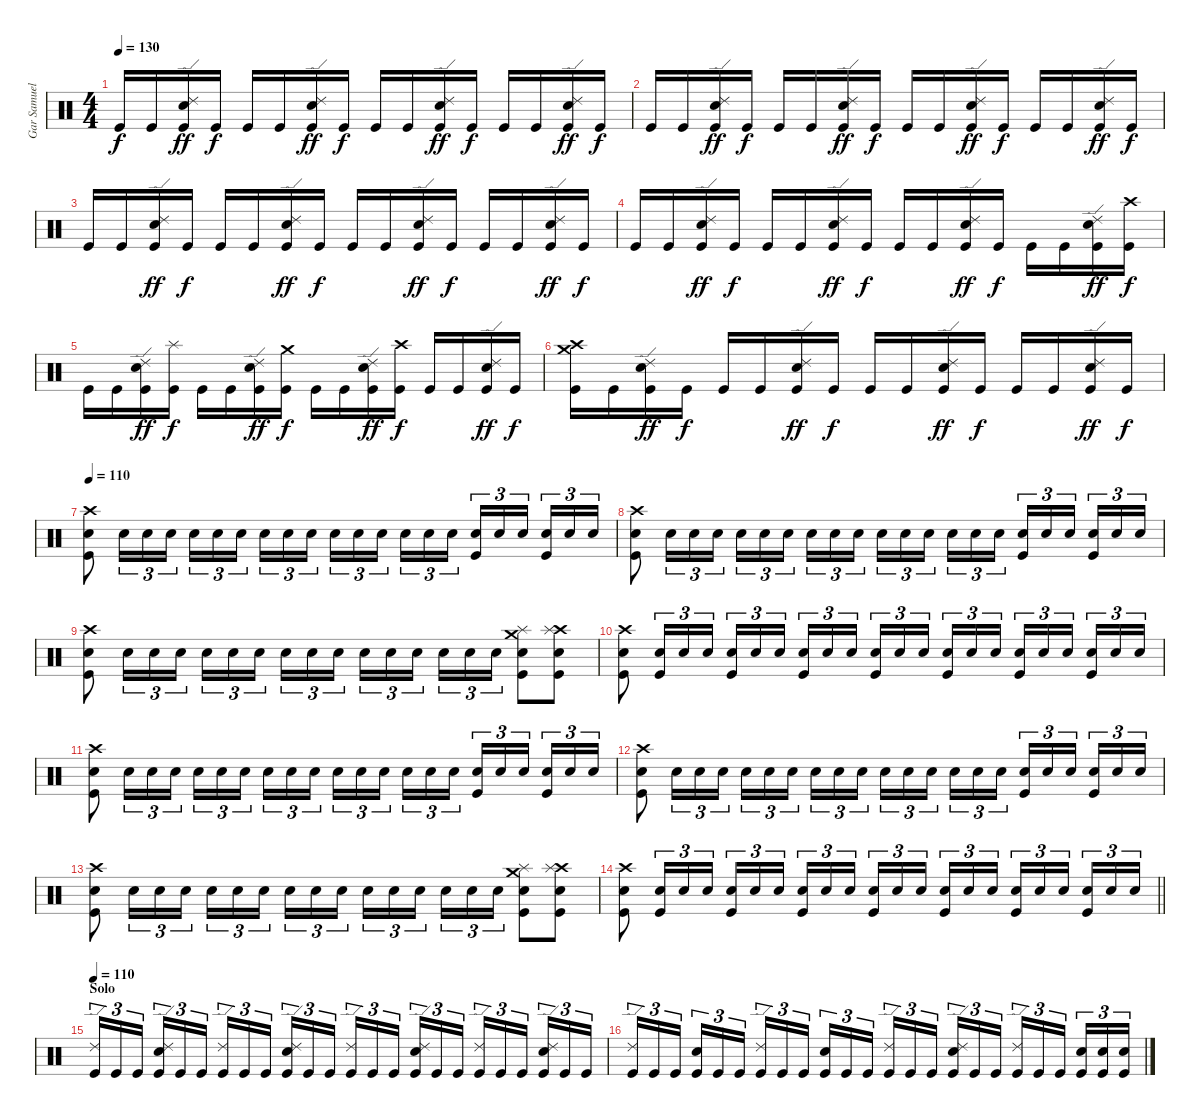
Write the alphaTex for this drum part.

\track ("Gar Samuelson" "Gar Samuel") {instrument percussion}
\staff {score}
\articulation defaults
\ts (4 4)
\tempo 130
\clef neutral
\ks c "Kick (hit)".16{dy f} "Kick (hit)".16
("Ride (edge) 2" "Snare (hit) 2" "Kick (hit)").16{dy ff} "Kick (hit)".16{dy f} "Kick (hit)".16 "Kick (hit)".16 ("Ride (edge) 2" "Snare (hit) 2" "Kick (hit)").16{dy ff} "Kick (hit)".16{dy f} "Kick (hit)".16 "Kick (hit)".16 ("Ride (edge) 2" "Snare (hit) 2" "Kick (hit)").16{dy ff} "Kick (hit)".16{dy f} "Kick (hit)".16 "Kick (hit)".16 ("Ride (edge) 2" "Snare (hit) 2" "Kick (hit)").16{dy ff} "Kick (hit)".16{dy f} |
"Kick (hit)".16 "Kick (hit)".16 ("Ride (edge) 2" "Snare (hit) 2" "Kick (hit)").16{dy ff} "Kick (hit)".16{dy f} "Kick (hit)".16 "Kick (hit)".16 ("Ride (edge) 2" "Snare (hit) 2" "Kick (hit)").16{dy ff} "Kick (hit)".16{dy f} "Kick (hit)".16 "Kick (hit)".16 ("Ride (edge) 2" "Snare (hit) 2" "Kick (hit)").16{dy ff} "Kick (hit)".16{dy f} "Kick (hit)".16 "Kick (hit)".16 ("Ride (edge) 2" "Snare (hit) 2" "Kick (hit)").16{dy ff} "Kick (hit)".16{dy f} |
"Kick (hit)".16 "Kick (hit)".16 ("Ride (edge) 2" "Snare (hit) 2" "Kick (hit)").16{dy ff} "Kick (hit)".16{dy f} "Kick (hit)".16 "Kick (hit)".16 ("Ride (edge) 2" "Snare (hit) 2" "Kick (hit)").16{dy ff} "Kick (hit)".16{dy f} "Kick (hit)".16 "Kick (hit)".16 ("Ride (edge) 2" "Snare (hit) 2" "Kick (hit)").16{dy ff} "Kick (hit)".16{dy f} "Kick (hit)".16 "Kick (hit)".16 ("Ride (edge) 2" "Snare (hit) 2" "Kick (hit)").16{dy ff} "Kick (hit)".16{dy f} |
"Kick (hit)".16 "Kick (hit)".16 ("Ride (edge) 2" "Snare (hit) 2" "Kick (hit)").16{dy ff} "Kick (hit)".16{dy f} "Kick (hit)".16 "Kick (hit)".16 ("Ride (edge) 2" "Snare (hit) 2" "Kick (hit)").16{dy ff} "Kick (hit)".16{dy f} "Kick (hit)".16 "Kick (hit)".16 ("Ride (edge) 2" "Snare (hit) 2" "Kick (hit)").16{dy ff} "Kick (hit)".16{dy f} "Kick (hit)".16 "Kick (hit)".16 ("Ride (edge) 2" "Snare (hit) 2" "Kick (hit)").16{dy ff} ("Crash high (hit)" "Kick (hit)").16{dy f} |
"Kick (hit)".16 "Kick (hit)".16 ("Ride (edge) 2" "Snare (hit) 2" "Kick (hit)").16{dy ff} ("Splash (hit)" "Kick (hit)").16{dy f} "Kick (hit)".16 "Kick (hit)".16 ("Ride (edge) 2" "Snare (hit) 2" "Kick (hit)").16{dy ff} ("Crash medium (hit)" "Kick (hit)").16{dy f} "Kick (hit)".16 "Kick (hit)".16 ("Ride (edge) 2" "Snare (hit) 2" "Kick (hit)").16{dy ff} ("Crash high (hit)" "Kick (hit)").16{dy f} "Kick (hit)".16 "Kick (hit)".16 ("Ride (edge) 2" "Snare (hit) 2" "Kick (hit)").16{dy ff} "Kick (hit)".16{dy f} |
("Crash high (hit)" "Crash medium (hit)" "Kick (hit)").16 "Kick (hit)".16 ("Ride (edge) 2" "Snare (hit) 2" "Kick (hit)").16{dy ff} "Kick (hit)".16{dy f} "Kick (hit)".16 "Kick (hit)".16 ("Ride (edge) 2" "Snare (hit) 2" "Kick (hit)").16{dy ff} "Kick (hit)".16{dy f} "Kick (hit)".16 "Kick (hit)".16 ("Ride (edge) 2" "Snare (hit) 2" "Kick (hit)").16{dy ff} "Kick (hit)".16{dy f} "Kick (hit)".16 "Kick (hit)".16 ("Ride (edge) 2" "Snare (hit) 2" "Kick (hit)").16{dy ff} "Kick (hit)".16{dy f} |
\tempo 110
("Crash high (hit)" "Snare (hit) 2" "Kick (hit)").8 "Snare (hit) 2".16{tu (3 2)} "Snare (hit) 2".16{tu (3 2)} "Snare (hit) 2".16{tu (3 2)} "Snare (hit) 2".16{tu (3 2)} "Snare (hit) 2".16{tu (3 2)} "Snare (hit) 2".16{tu (3 2)} "Snare (hit) 2".16{tu (3 2)} "Snare (hit) 2".16{tu (3 2)} "Snare (hit) 2".16{tu (3 2)} "Snare (hit) 2".16{tu (3 2)} "Snare (hit) 2".16{tu (3 2)} "Snare (hit) 2".16{tu (3 2)} "Snare (hit) 2".16{tu (3 2)} "Snare (hit) 2".16{tu (3 2)} "Snare (hit) 2".16{tu (3 2)} ("Snare (hit) 2" "Kick (hit)").16{tu (3 2)} "Snare (hit) 2".16{tu (3 2)} "Snare (hit) 2".16{tu (3 2)} ("Snare (hit) 2" "Kick (hit)").16{tu (3 2)} "Snare (hit) 2".16{tu (3 2)} "Snare (hit) 2".16{tu (3 2)} |
("Crash high (hit)" "Snare (hit) 2" "Kick (hit)").8 "Snare (hit) 2".16{tu (3 2)} "Snare (hit) 2".16{tu (3 2)} "Snare (hit) 2".16{tu (3 2)} "Snare (hit) 2".16{tu (3 2)} "Snare (hit) 2".16{tu (3 2)} "Snare (hit) 2".16{tu (3 2)} "Snare (hit) 2".16{tu (3 2)} "Snare (hit) 2".16{tu (3 2)} "Snare (hit) 2".16{tu (3 2)} "Snare (hit) 2".16{tu (3 2)} "Snare (hit) 2".16{tu (3 2)} "Snare (hit) 2".16{tu (3 2)} "Snare (hit) 2".16{tu (3 2)} "Snare (hit) 2".16{tu (3 2)} "Snare (hit) 2".16{tu (3 2)} ("Snare (hit) 2" "Kick (hit)").16{tu (3 2)} "Snare (hit) 2".16{tu (3 2)} "Snare (hit) 2".16{tu (3 2)} ("Snare (hit) 2" "Kick (hit)").16{tu (3 2)} "Snare (hit) 2".16{tu (3 2)} "Snare (hit) 2".16{tu (3 2)} |
("Crash high (hit)" "Snare (hit) 2" "Kick (hit)").8 "Snare (hit) 2".16{tu (3 2)} "Snare (hit) 2".16{tu (3 2)} "Snare (hit) 2".16{tu (3 2)} "Snare (hit) 2".16{tu (3 2)} "Snare (hit) 2".16{tu (3 2)} "Snare (hit) 2".16{tu (3 2)} "Snare (hit) 2".16{tu (3 2)} "Snare (hit) 2".16{tu (3 2)} "Snare (hit) 2".16{tu (3 2)} "Snare (hit) 2".16{tu (3 2)} "Snare (hit) 2".16{tu (3 2)} "Snare (hit) 2".16{tu (3 2)} "Snare (hit) 2".16{tu (3 2)} "Snare (hit) 2".16{tu (3 2)} "Snare (hit) 2".16{tu (3 2)} ("Crash medium (hit)" "Splash (hit)" "Snare (hit) 2" "Kick (hit)").8 ("Crash high (hit)" "Splash (hit)" "Snare (hit) 2" "Kick (hit)").8 |
("Crash high (hit)" "Snare (hit) 2" "Kick (hit)").8 ("Snare (hit) 2" "Kick (hit)").16{tu (3 2)} "Snare (hit) 2".16{tu (3 2)} "Snare (hit) 2".16{tu (3 2)} ("Snare (hit) 2" "Kick (hit)").16{tu (3 2)} "Snare (hit) 2".16{tu (3 2)} "Snare (hit) 2".16{tu (3 2)} ("Snare (hit) 2" "Kick (hit)").16{tu (3 2)} "Snare (hit) 2".16{tu (3 2)} "Snare (hit) 2".16{tu (3 2)} ("Snare (hit) 2" "Kick (hit)").16{tu (3 2)} "Snare (hit) 2".16{tu (3 2)} "Snare (hit) 2".16{tu (3 2)} ("Snare (hit) 2" "Kick (hit)").16{tu (3 2)} "Snare (hit) 2".16{tu (3 2)} "Snare (hit) 2".16{tu (3 2)} ("Snare (hit) 2" "Kick (hit)").16{tu (3 2)} "Snare (hit) 2".16{tu (3 2)} "Snare (hit) 2".16{tu (3 2)} ("Snare (hit) 2" "Kick (hit)").16{tu (3 2)} "Snare (hit) 2".16{tu (3 2)} "Snare (hit) 2".16{tu (3 2)} |
("Crash high (hit)" "Snare (hit) 2" "Kick (hit)").8 "Snare (hit) 2".16{tu (3 2)} "Snare (hit) 2".16{tu (3 2)} "Snare (hit) 2".16{tu (3 2)} "Snare (hit) 2".16{tu (3 2)} "Snare (hit) 2".16{tu (3 2)} "Snare (hit) 2".16{tu (3 2)} "Snare (hit) 2".16{tu (3 2)} "Snare (hit) 2".16{tu (3 2)} "Snare (hit) 2".16{tu (3 2)} "Snare (hit) 2".16{tu (3 2)} "Snare (hit) 2".16{tu (3 2)} "Snare (hit) 2".16{tu (3 2)} "Snare (hit) 2".16{tu (3 2)} "Snare (hit) 2".16{tu (3 2)} "Snare (hit) 2".16{tu (3 2)} ("Snare (hit) 2" "Kick (hit)").16{tu (3 2)} "Snare (hit) 2".16{tu (3 2)} "Snare (hit) 2".16{tu (3 2)} ("Snare (hit) 2" "Kick (hit)").16{tu (3 2)} "Snare (hit) 2".16{tu (3 2)} "Snare (hit) 2".16{tu (3 2)} |
("Crash high (hit)" "Snare (hit) 2" "Kick (hit)").8 "Snare (hit) 2".16{tu (3 2)} "Snare (hit) 2".16{tu (3 2)} "Snare (hit) 2".16{tu (3 2)} "Snare (hit) 2".16{tu (3 2)} "Snare (hit) 2".16{tu (3 2)} "Snare (hit) 2".16{tu (3 2)} "Snare (hit) 2".16{tu (3 2)} "Snare (hit) 2".16{tu (3 2)} "Snare (hit) 2".16{tu (3 2)} "Snare (hit) 2".16{tu (3 2)} "Snare (hit) 2".16{tu (3 2)} "Snare (hit) 2".16{tu (3 2)} "Snare (hit) 2".16{tu (3 2)} "Snare (hit) 2".16{tu (3 2)} "Snare (hit) 2".16{tu (3 2)} ("Snare (hit) 2" "Kick (hit)").16{tu (3 2)} "Snare (hit) 2".16{tu (3 2)} "Snare (hit) 2".16{tu (3 2)} ("Snare (hit) 2" "Kick (hit)").16{tu (3 2)} "Snare (hit) 2".16{tu (3 2)} "Snare (hit) 2".16{tu (3 2)} |
("Crash high (hit)" "Snare (hit) 2" "Kick (hit)").8 "Snare (hit) 2".16{tu (3 2)} "Snare (hit) 2".16{tu (3 2)} "Snare (hit) 2".16{tu (3 2)} "Snare (hit) 2".16{tu (3 2)} "Snare (hit) 2".16{tu (3 2)} "Snare (hit) 2".16{tu (3 2)} "Snare (hit) 2".16{tu (3 2)} "Snare (hit) 2".16{tu (3 2)} "Snare (hit) 2".16{tu (3 2)} "Snare (hit) 2".16{tu (3 2)} "Snare (hit) 2".16{tu (3 2)} "Snare (hit) 2".16{tu (3 2)} "Snare (hit) 2".16{tu (3 2)} "Snare (hit) 2".16{tu (3 2)} "Snare (hit) 2".16{tu (3 2)} ("Crash medium (hit)" "Splash (hit)" "Snare (hit) 2" "Kick (hit)").8 ("Crash high (hit)" "Splash (hit)" "Snare (hit) 2" "Kick (hit)").8 |
\barLineRight lightlight
("Crash high (hit)" "Snare (hit) 2" "Kick (hit)").8 ("Snare (hit) 2" "Kick (hit)").16{tu (3 2)} "Snare (hit) 2".16{tu (3 2)} "Snare (hit) 2".16{tu (3 2)} ("Snare (hit) 2" "Kick (hit)").16{tu (3 2)} "Snare (hit) 2".16{tu (3 2)} "Snare (hit) 2".16{tu (3 2)} ("Snare (hit) 2" "Kick (hit)").16{tu (3 2)} "Snare (hit) 2".16{tu (3 2)} "Snare (hit) 2".16{tu (3 2)} ("Snare (hit) 2" "Kick (hit)").16{tu (3 2)} "Snare (hit) 2".16{tu (3 2)} "Snare (hit) 2".16{tu (3 2)} ("Snare (hit) 2" "Kick (hit)").16{tu (3 2)} "Snare (hit) 2".16{tu (3 2)} "Snare (hit) 2".16{tu (3 2)} ("Snare (hit) 2" "Kick (hit)").16{tu (3 2)} "Snare (hit) 2".16{tu (3 2)} "Snare (hit) 2".16{tu (3 2)} ("Snare (hit) 2" "Kick (hit)").16{tu (3 2)} "Snare (hit) 2".16{tu (3 2)} "Snare (hit) 2".16{tu (3 2)} |
\section ("" "Solo")
\tempo 110
("Ride (edge) 2" "Kick (hit)").16{tu (3 2)} "Kick (hit)".16{tu (3 2)} "Kick (hit)".16{tu (3 2)} ("Ride (edge) 2" "Snare (hit) 2" "Kick (hit)").16{tu (3 2)} "Kick (hit)".16{tu (3 2)} "Kick (hit)".16{tu (3 2)} ("Ride (edge) 2" "Kick (hit)").16{tu (3 2)} "Kick (hit)".16{tu (3 2)} "Kick (hit)".16{tu (3 2)} ("Ride (edge) 2" "Snare (hit) 2" "Kick (hit)").16{tu (3 2)} "Kick (hit)".16{tu (3 2)} "Kick (hit)".16{tu (3 2)} ("Ride (edge) 2" "Kick (hit)").16{tu (3 2)} "Kick (hit)".16{tu (3 2)} "Kick (hit)".16{tu (3 2)} ("Ride (edge) 2" "Snare (hit) 2" "Kick (hit)").16{tu (3 2)} "Kick (hit)".16{tu (3 2)} "Kick (hit)".16{tu (3 2)} ("Ride (edge) 2" "Kick (hit)").16{tu (3 2)} "Kick (hit)".16{tu (3 2)} "Kick (hit)".16{tu (3 2)} ("Ride (edge) 2" "Snare (hit) 2" "Kick (hit)").16{tu (3 2)} "Kick (hit)".16{tu (3 2)} "Kick (hit)".16{tu (3 2)} |
("Ride (edge) 2" "Kick (hit)").16{tu (3 2)} "Kick (hit)".16{tu (3 2)} "Kick (hit)".16{tu (3 2)} ("Snare (hit) 2" "Kick (hit)").16{tu (3 2)} "Kick (hit)".16{tu (3 2)} "Kick (hit)".16{tu (3 2)} ("Ride (edge) 2" "Kick (hit)").16{tu (3 2)} "Kick (hit)".16{tu (3 2)} "Kick (hit)".16{tu (3 2)} ("Snare (hit) 2" "Kick (hit)").16{tu (3 2)} "Kick (hit)".16{tu (3 2)} "Kick (hit)".16{tu (3 2)} ("Ride (edge) 2" "Kick (hit)").16{tu (3 2)} "Kick (hit)".16{tu (3 2)} "Kick (hit)".16{tu (3 2)} ("Ride (edge) 2" "Snare (hit) 2" "Kick (hit)").16{tu (3 2)} "Kick (hit)".16{tu (3 2)} "Kick (hit)".16{tu (3 2)} ("Ride (edge) 2" "Kick (hit)").16{tu (3 2)} "Kick (hit)".16{tu (3 2)} "Kick (hit)".16{tu (3 2)} ("Snare (hit) 2" "Kick (hit)").16{tu (3 2)} ("Snare (hit) 2" "Kick (hit)").16{tu (3 2)} ("Snare (hit) 2" "Kick (hit)").16{tu (3 2)}
